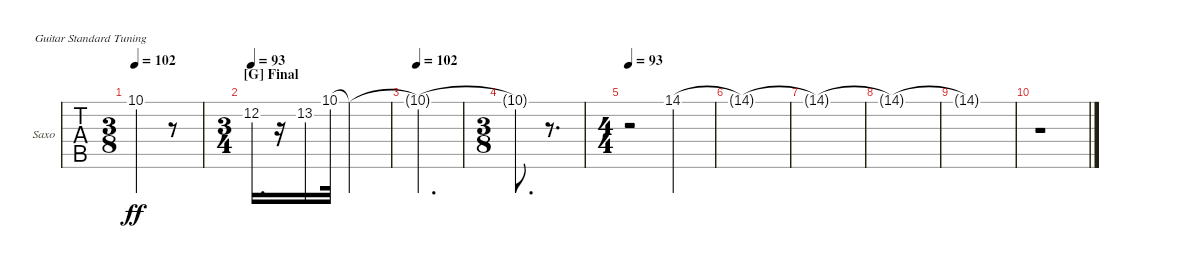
\defaultSystemsLayout 4
\bracketExtendMode nobrackets
\firstSystemTrackNameOrientation horizontal
\otherSystemsTrackNameOrientation horizontal
\track ("Saxo" "Saxo") {instrument altosax}
\staff {tabs}
\tuning (E4 B3 G3 D3 A2 E2)
\displaytranspose 9
\ts (3 8)
\beaming (8 3)
\tempo 102
\clef g2
\ks a
10.1{t acc forcenatural}.4{dy ff} r.8 |
\ts (3 4)
\beaming (8 2 2 2)
\section ("G" "Final")
\tempo (93 0.00625)
12.2{acc #}.16{d} r.16 13.2{acc forcenatural}.16 10.1{acc forcenatural}.32 10.1{t acc forcenatural}.2 |
\tempo 102
10.1{t acc forcenatural}.2{d} |
\ts (3 8)
\beaming (8 3)
10.1{t acc forcenatural}.8{d} r.8{d} |
\ts (4 4)
\beaming (8 2 2 2 2)
\tempo 93
r.2 14.1{acc #}.2 |
14.1{t acc #}.1 |
\scale
0.915986 14.1{t acc #}.1 |
\scale
0.606545 14.1{t acc #}.1 |
\scale
2.11362 14.1{t acc #}.1 |
\scale
0.363847 r.1
